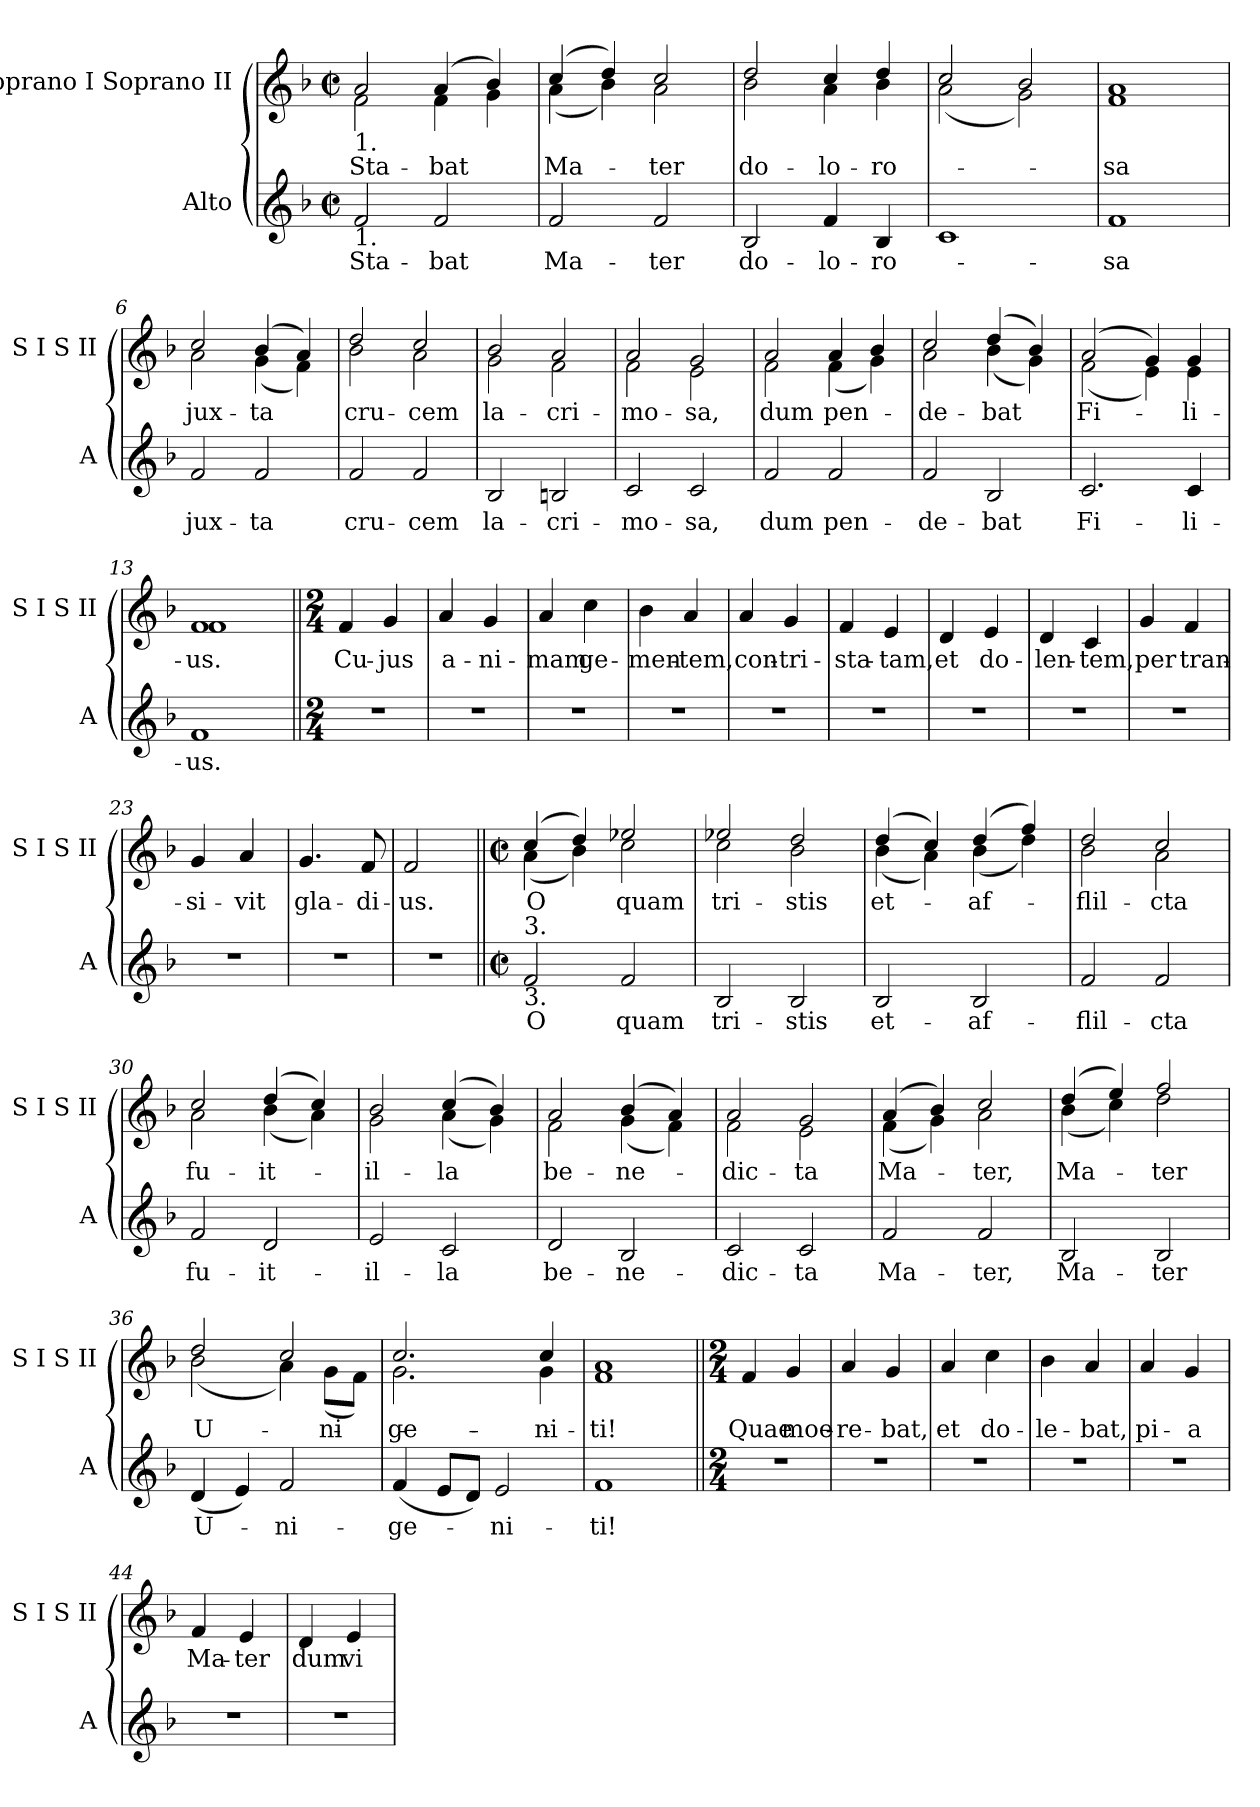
**kern	**text	**kern	**text
*part2	*part2	*part1	*part1
*staff2	*staff2	*staff1	*staff1
*I"Alto	*	*I"Soprano I Soprano II	*
*I'A	*	*I'S I S II	*
*clefG2	*	*clefG2	*
*k[b-]	*	*k[b-]	*
*F:	*	*F:	*
*M2/2	*	*M2/2	*
*met(c|)	*	*met(c|)	*
*MM120	*	*MM120	*
=1	=1	=1	=1
*	*	*^	*
!	!	!LO:TX:b:t=1.	!	!
!LO:TX:b:t=1.	!	!	!	!
2f/	Sta-	2a/	2f\	Sta-
2f/	-bat	(>4a	4f\	-bat
.	.	4b-/)	4g\	.
=2	=2	=2	=2	=2
2f/	Ma-	(4cc	(4a\	Ma-
.	.	4dd)	4b-\)	.
2f/	-ter	2cc	2a\	-ter
=3	=3	=3	=3	=3
2B-/	do-	2dd	2b-\	do-
4f/	-lo-	4cc	4a\	-lo-
4B-/	-ro-	4dd	4b-\	-ro-
=4	=4	=4	=4	=4
1c	.	2cc	(2a\	.
.	.	2b-	2g\)	.
=5	=5	=5	=5	=5
1f	-sa	1a	1f	-sa
=6	=6	=6	=6	=6
2f/	jux-	2cc/	2a\	jux-
2f/	-ta	(4b-/	(4g\	-ta
.	.	4a/)	4f\)	.
!!LO:LB:g=z	!!
=7	=7	=7	=7	=7
2f/	cru-	2dd/	2b-\	cru-
2f/	-cem	2cc/	2a\	-cem
=8	=8	=8	=8	=8
2B-/	la-	2b-/	2g\	la-
2Bn/	-cri-	2a/	2f\	-cri-
=9	=9	=9	=9	=9
2c/	-mo-	2a/	2f\	-mo-
2c/	-sa,	2g/	2e\	-sa,
=10	=10	=10	=10	=10
2f/	dum	2a/	2f\	dum
2f/	pen-	4a/	(4f\	pen-
.	.	4b-/	4g\)	.
=11	=11	=11	=11	=11
2f/	-de-	2cc/	2a\	-de-
2B-/	-bat	(4dd/	(4b-\	-bat
.	.	4b-/)	4g\)	.
=12	=12	=12	=12	=12
2.c/	Fi-	(2a/	(2f\	Fi-
.	.	4g/)	4e\)	.
4c/	-li-	4g/	4e\	-li-
=13	=13	=13	=13	=13
1f	-us.	1f	1f	-us.
*	*	*v	*v	*
!!LO:LB:g=z
=14||	=14||	=14||	=14||
*M2/4	*	*M2/4	*
*	*	*^	*
!	!	!LO:TX:b:t=2.	!	!
*	*	*v	*v	*
2r	.	4f/	Cu-
.	.	4g/	-jus
=15	=15	=15	=15
2r	.	4a/	a-
.	.	4g/	-ni-
=16	=16	=16	=16
2r	.	4a/	-mam
.	.	4cc\	ge-
=17	=17	=17	=17
2r	.	4b-\	-men-
.	.	4a/	-tem,
=18	=18	=18	=18
2r	.	4a/	con-
.	.	4g/	-tri-
=19	=19	=19	=19
2r	.	4f/	-sta-
.	.	4e/	-tam,
=20	=20	=20	=20
2r	.	4d/	et
.	.	4e/	do-
=21	=21	=21	=21
2r	.	4d/	-len-
.	.	4c/	-tem,
=22	=22	=22	=22
2r	.	4g/	per
.	.	4f/	tran-
=23	=23	=23	=23
2r	.	4g/	-si-
.	.	4a/	-vit
=24	=24	=24	=24
2r	.	4.g/	gla-
.	.	8f/	-di-
=25	=25	=25	=25
2r	.	2f/	-us.
!!LO:LB:g=z
=26||	=26||	=26||	=26||
*M2/2	*	*M2/2	*
*met(c|)	*	*met(c|)	*
*	*	*^	*
!LO:TX:a:t=3.	!	!	!	!
!LO:TX:b:t=3.	!	!	!	!
2f/	O	(4cc/	(4a\	O
.	.	4dd/)	4b-\)	.
2f/	quam	2ee-X/	2cc\	quam
=27	=27	=27	=27	=27
2B-/	tri-	2ee-X/	2cc\	tri-
2B-/	-stis	2dd/	2b-\	-stis
=28	=28	=28	=28	=28
2B-/	et-	(4dd/	(4b-\	et-
.	.	4cc/)	4a\)	.
2B-/	-af-	(4dd/	(4b-\	-af-
.	.	4ff/)	4dd\)	.
=29	=29	=29	=29	=29
2f/	-flil-	2dd/	2b-\	-flil-
2f/	-cta	2cc/	2a\	-cta
=30	=30	=30	=30	=30
2f/	fu-	2cc/	2a\	fu-
2d/	-it-	(4dd/	(4b-\	-it-
.	.	4cc/)	4a\)	.
=31	=31	=31	=31	=31
2e/	-il-	2b-/	2g\	-il-
2c/	-la	(4cc/	(4a\	-la
.	.	4b-/)	4g\)	.
!!LO:LB:g=z	!!
=32	=32	=32	=32	=32
2d/	be-	2a/	2f\	be-
2B-/	-ne-	(4b-/	(4g\	-ne-
.	.	4a/)	4f\)	.
=33	=33	=33	=33	=33
2c/	-dic-	2a/	2f\	-dic-
2c/	-ta	2g/	2e\	-ta
=34	=34	=34	=34	=34
2f/	Ma-	(4a/	(4f\	Ma-
.	.	4b-/)	4g\)	.
2f/	-ter,	2cc/	2a\	-ter,
=35	=35	=35	=35	=35
2B-/	Ma-	(4dd/	(4b-\	Ma-
.	.	4ee/)	4cc\)	.
2B-/	-ter	2ff/	2dd\	-ter
=36	=36	=36	=36	=36
(4d/	U-	2dd/	(2b-\	U-
4e/)	.	.	.	.
2f/	-ni-	2cc/	4a\)	.
.	.	.	(>8g\L	-ni-
.	.	.	8f\J)	.
=37	=37	=37	=37	=37
(4f/	-ge-	2.cc/	2.g\	-ge-
8e/L	.	.	.	.
8d/J)	.	.	.	.
2e/	-ni-	.	.	.
.	.	4cc/	4g\	-ni-
=38	=38	=38	=38	=38
1f	-ti!	1a	1f	-ti!
*	*	*v	*v	*
!!LO:PB:g=z
=39||	=39||	=39||	=39||
*M2/4	*	*M2/4	*
*	*	*^	*
!	!	!LO:TX:b:t=4.	!	!
*	*	*v	*v	*
2r	.	4f/	Quae
.	.	4g/	moe-
=40	=40	=40	=40
2r	.	4a/	-re-
.	.	4g/	-bat,
=41	=41	=41	=41
2r	.	4a/	et
.	.	4cc\	do-
=42	=42	=42	=42
2r	.	4b-\	-le-
.	.	4a/	-bat,
=43	=43	=43	=43
2r	.	4a/	pi-
.	.	4g/	-a
=44	=44	=44	=44
2r	.	4f/	Ma-
.	.	4e/	-ter
=45	=45	=45	=45
2r	.	4d/	dum
.	.	4e/	vi-
=	=	=	=
*-	*-	*-	*-
